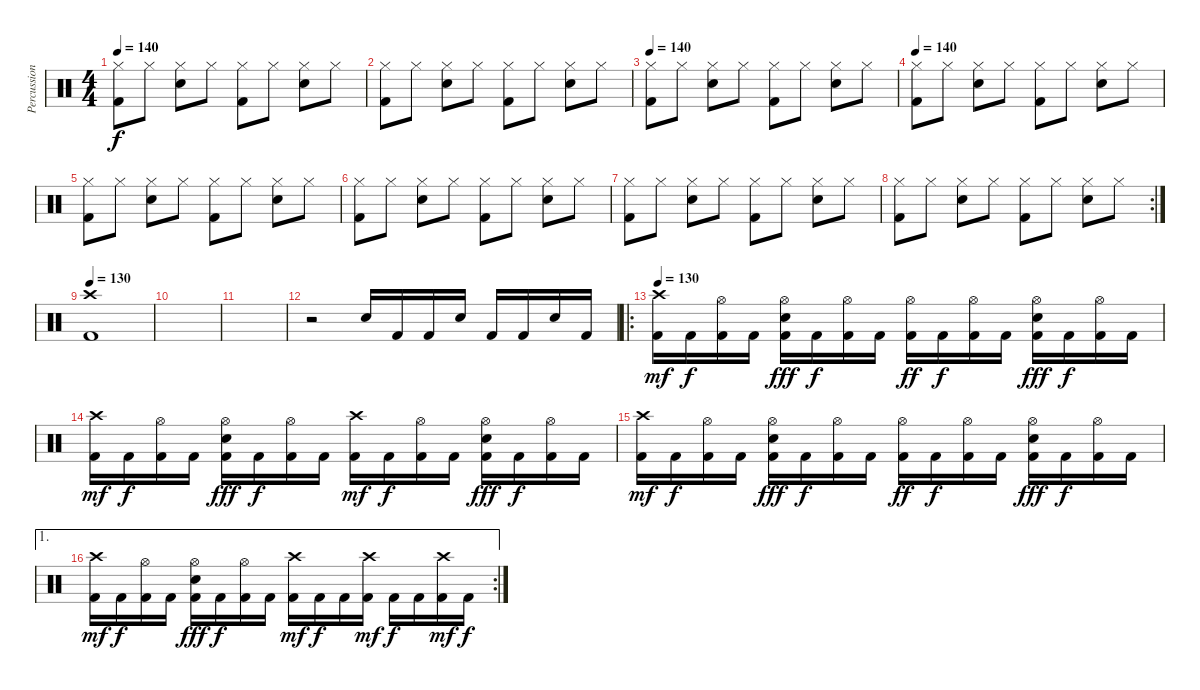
\track ("Percussion" "Percussion") {instrument percussion}
\staff {score}
\articulation defaults
\ts (4 4)
\tempo 140
\clef neutral
\ks c
("Hi-Hat (closed)" "Kick (hit) 2").8{dy f} "Hi-Hat (closed)".8 ("Hi-Hat (closed)" "Snare (hit) 2").8 "Hi-Hat (closed)".8 ("Hi-Hat (closed)" "Kick (hit) 2").8 "Hi-Hat (closed)".8 ("Hi-Hat (closed)" "Snare (hit) 2").8 "Hi-Hat (closed)".8 |
("Hi-Hat (closed)" "Kick (hit) 2").8 "Hi-Hat (closed)".8 ("Hi-Hat (closed)" "Snare (hit) 2").8 "Hi-Hat (closed)".8 ("Hi-Hat (closed)" "Kick (hit) 2").8 "Hi-Hat (closed)".8 ("Hi-Hat (closed)" "Snare (hit) 2").8 "Hi-Hat (closed)".8 |
\tempo 140
("Hi-Hat (closed)" "Kick (hit) 2").8 "Hi-Hat (closed)".8 ("Hi-Hat (closed)" "Snare (hit) 2").8 "Hi-Hat (closed)".8 ("Hi-Hat (closed)" "Kick (hit) 2").8 "Hi-Hat (closed)".8 ("Hi-Hat (closed)" "Snare (hit) 2").8 "Hi-Hat (closed)".8 |
\tempo 140
("Hi-Hat (closed)" "Kick (hit) 2").8 "Hi-Hat (closed)".8 ("Hi-Hat (closed)" "Snare (hit) 2").8 "Hi-Hat (closed)".8 ("Hi-Hat (closed)" "Kick (hit) 2").8 "Hi-Hat (closed)".8 ("Hi-Hat (closed)" "Snare (hit) 2").8 "Hi-Hat (closed)".8 |
("Hi-Hat (closed)" "Kick (hit) 2").8 "Hi-Hat (closed)".8 ("Hi-Hat (closed)" "Snare (hit) 2").8 "Hi-Hat (closed)".8 ("Hi-Hat (closed)" "Kick (hit) 2").8 "Hi-Hat (closed)".8 ("Hi-Hat (closed)" "Snare (hit) 2").8 "Hi-Hat (closed)".8 |
("Hi-Hat (closed)" "Kick (hit) 2").8 "Hi-Hat (closed)".8 ("Hi-Hat (closed)" "Snare (hit) 2").8 "Hi-Hat (closed)".8 ("Hi-Hat (closed)" "Kick (hit) 2").8 "Hi-Hat (closed)".8 ("Hi-Hat (closed)" "Snare (hit) 2").8 "Hi-Hat (closed)".8 |
("Hi-Hat (closed)" "Kick (hit) 2").8 "Hi-Hat (closed)".8 ("Hi-Hat (closed)" "Snare (hit) 2").8 "Hi-Hat (closed)".8 ("Hi-Hat (closed)" "Kick (hit) 2").8 "Hi-Hat (closed)".8 ("Hi-Hat (closed)" "Snare (hit) 2").8 "Hi-Hat (closed)".8 |
\rc 2
("Hi-Hat (closed)" "Kick (hit) 2").8 "Hi-Hat (closed)".8 ("Hi-Hat (closed)" "Snare (hit) 2").8 "Hi-Hat (closed)".8 ("Hi-Hat (closed)" "Kick (hit) 2").8 "Hi-Hat (closed)".8 ("Hi-Hat (closed)" "Snare (hit) 2").8 "Hi-Hat (closed)".8 |
\tempo 130
("Crash high (hit)" "Kick (hit) 2").1 |
|
|
r.2 "Snare (hit) 2".16 "Kick (hit) 2".16 "Kick (hit) 2".16 "Snare (hit) 2".16 "Kick (hit) 2".16 "Kick (hit) 2".16 "Snare (hit) 2".16 "Kick (hit) 2".16 |
\ro
\tempo 130
("Crash high (hit)" "Kick (hit) 2").16{dy mf} "Kick (hit) 2".16{dy f} ("Hi-Hat (open)" "Kick (hit) 2").16 "Kick (hit) 2".16 ("Hi-Hat (open)" "Snare (hit) 2" "Kick (hit) 2").16{dy fff} "Kick (hit) 2".16{dy f} ("Hi-Hat (open)" "Kick (hit) 2").16 "Kick (hit) 2".16 ("Hi-Hat (open)" "Kick (hit) 2").16{dy ff} "Kick (hit) 2".16{dy f} ("Hi-Hat (open)" "Kick (hit) 2").16 "Kick (hit) 2".16 ("Hi-Hat (open)" "Snare (hit) 2" "Kick (hit) 2").16{dy fff} "Kick (hit) 2".16{dy f} ("Hi-Hat (open)" "Kick (hit) 2").16 "Kick (hit) 2".16 |
("Crash high (hit)" "Kick (hit) 2").16{dy mf} "Kick (hit) 2".16{dy f} ("Hi-Hat (open)" "Kick (hit) 2").16 "Kick (hit) 2".16 ("Hi-Hat (open)" "Snare (hit) 2" "Kick (hit) 2").16{dy fff} "Kick (hit) 2".16{dy f} ("Hi-Hat (open)" "Kick (hit) 2").16 "Kick (hit) 2".16 ("Crash high (hit)" "Kick (hit) 2").16{dy mf} "Kick (hit) 2".16{dy f} ("Hi-Hat (open)" "Kick (hit) 2").16 "Kick (hit) 2".16 ("Hi-Hat (open)" "Snare (hit) 2" "Kick (hit) 2").16{dy fff} "Kick (hit) 2".16{dy f} ("Hi-Hat (open)" "Kick (hit) 2").16 "Kick (hit) 2".16 |
("Crash high (hit)" "Kick (hit) 2").16{dy mf} "Kick (hit) 2".16{dy f} ("Hi-Hat (open)" "Kick (hit) 2").16 "Kick (hit) 2".16 ("Hi-Hat (open)" "Snare (hit) 2" "Kick (hit) 2").16{dy fff} "Kick (hit) 2".16{dy f} ("Hi-Hat (open)" "Kick (hit) 2").16 "Kick (hit) 2".16 ("Hi-Hat (open)" "Kick (hit) 2").16{dy ff} "Kick (hit) 2".16{dy f} ("Hi-Hat (open)" "Kick (hit) 2").16 "Kick (hit) 2".16 ("Hi-Hat (open)" "Snare (hit) 2" "Kick (hit) 2").16{dy fff} "Kick (hit) 2".16{dy f} ("Hi-Hat (open)" "Kick (hit) 2").16 "Kick (hit) 2".16 |
\ae 1
\rc 2
("Crash high (hit)" "Kick (hit) 2").16{dy mf} "Kick (hit) 2".16{dy f} ("Hi-Hat (open)" "Kick (hit) 2").16 "Kick (hit) 2".16 ("Hi-Hat (open)" "Snare (hit) 2" "Kick (hit) 2").16{dy fff} "Kick (hit) 2".16{dy f} ("Hi-Hat (open)" "Kick (hit) 2").16 "Kick (hit) 2".16 ("Crash high (hit)" "Kick (hit) 2").16{dy mf} "Kick (hit) 2".16{dy f} "Kick (hit) 2".16 ("Crash high (hit)" "Kick (hit) 2").16{dy mf} "Kick (hit) 2".16{dy f} "Kick (hit) 2".16 ("Crash high (hit)" "Kick (hit) 2").16{dy mf} "Kick (hit) 2".16{dy f}
